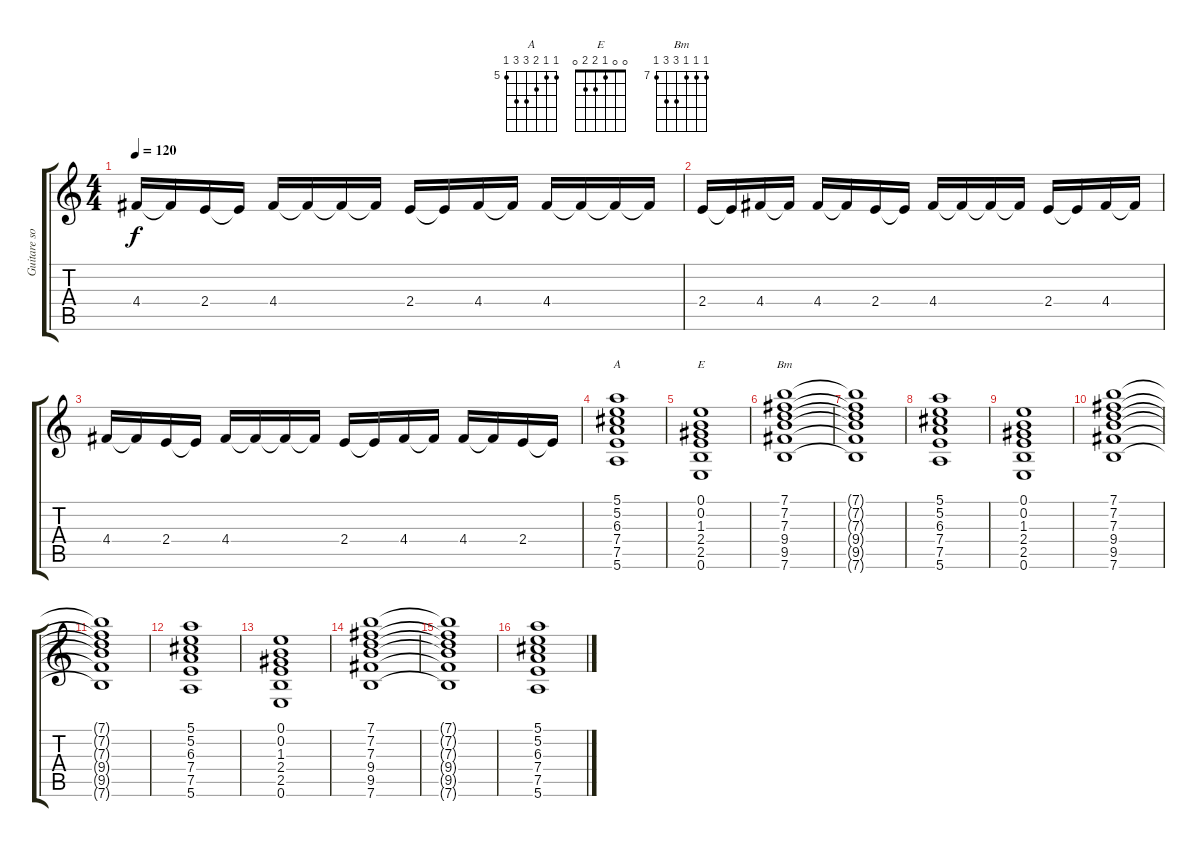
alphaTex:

\track ("Guitare solo" "Guitare so") {instrument overdrivenguitar}
\staff {score tabs}
\tuning (E4 B3 G3 D3 A2 E2) {hide}
\chord ("A" 5 5 6 7 7 5) {firstfret 5}
\chord ("E" 0 0 1 2 2 0)
\chord ("Bm" 7 7 7 9 9 7) {firstfret 7}
\ts (4 4)
\tempo 120
\clef g2
\ks c
4.4.16{dy f} 4.4{t}.16 2.4.16 2.4{t}.16 4.4.16 4.4{t}.16 4.4{t}.16 4.4{t}.16 2.4.16 2.4{t}.16 4.4.16 4.4{t}.16 4.4.16 4.4{t}.16 4.4{t}.16 4.4{t}.16 |
2.4.16 2.4{t}.16 4.4.16 4.4{t}.16 4.4.16 4.4{t}.16 2.4.16 2.4{t}.16 4.4.16 4.4{t}.16 4.4{t}.16 4.4{t}.16 2.4.16 2.4{t}.16 4.4.16 4.4{t}.16 |
4.4.16 4.4{t}.16 2.4.16 2.4{t}.16 4.4.16 4.4{t}.16 4.4{t}.16 4.4{t}.16 2.4.16 2.4{t}.16 4.4.16 4.4{t}.16 4.4.16 4.4{t}.16 2.4.16 2.4{t}.16 |
(5.1 5.2 6.3 7.4 7.5 5.6).1{ch "A"} |
(0.1 0.2 1.3 2.4 2.5 0.6).1{ch "E"} |
(7.1 7.2 7.3 9.4 9.5 7.6).1{ch "Bm"} |
(7.1{t} 7.2{t} 7.3{t} 9.4{t} 9.5{t} 7.6{t}).1 |
(5.1 5.2 6.3 7.4 7.5 5.6).1 |
(0.1 0.2 1.3 2.4 2.5 0.6).1 |
(7.1 7.2 7.3 9.4 9.5 7.6).1 |
(7.1{t} 7.2{t} 7.3{t} 9.4{t} 9.5{t} 7.6{t}).1 |
(5.1 5.2 6.3 7.4 7.5 5.6).1 |
(0.1 0.2 1.3 2.4 2.5 0.6).1 |
(7.1 7.2 7.3 9.4 9.5 7.6).1 |
(7.1{t} 7.2{t} 7.3{t} 9.4{t} 9.5{t} 7.6{t}).1 |
(5.1 5.2 6.3 7.4 7.5 5.6).1
